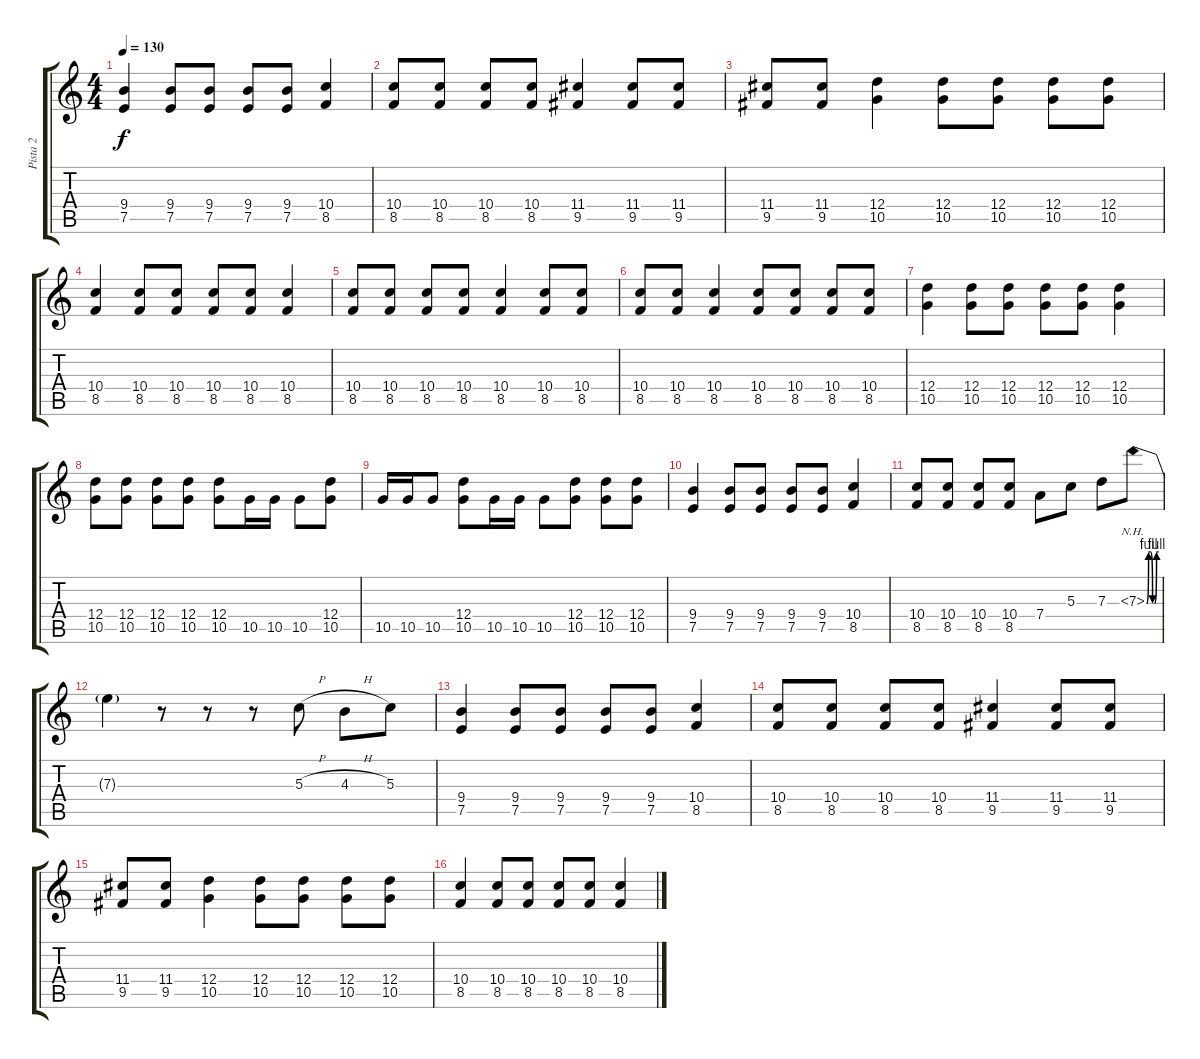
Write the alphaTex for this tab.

\track ("Pista 2" "Pista 2") {instrument distortionguitar}
\staff {score tabs}
\tuning (E4 B3 G3 D3 A2 E2) {hide}
\ts (4 4)
\tempo 130
\clef g2
\ks c
(9.4 7.5).4{dy f} (9.4 7.5).8 (9.4 7.5).8 (9.4 7.5).8 (9.4 7.5).8 (10.4 8.5).4 |
(10.4 8.5).8 (10.4 8.5).8 (10.4 8.5).8 (10.4 8.5).8 (11.4 9.5).4 (11.4 9.5).8 (11.4 9.5).8 |
(11.4 9.5).8 (11.4 9.5).8 (12.4 10.5).4 (12.4 10.5).8 (12.4 10.5).8 (12.4 10.5).8 (12.4 10.5).8 |
(10.4 8.5).4 (10.4 8.5).8 (10.4 8.5).8 (10.4 8.5).8 (10.4 8.5).8 (10.4 8.5).4 |
(10.4 8.5).8 (10.4 8.5).8 (10.4 8.5).8 (10.4 8.5).8 (10.4 8.5).4 (10.4 8.5).8 (10.4 8.5).8 |
(10.4 8.5).8 (10.4 8.5).8 (10.4 8.5).4 (10.4 8.5).8 (10.4 8.5).8 (10.4 8.5).8 (10.4 8.5).8 |
(12.4 10.5).4 (12.4 10.5).8 (12.4 10.5).8 (12.4 10.5).8 (12.4 10.5).8 (12.4 10.5).4 |
(12.4 10.5).8 (12.4 10.5).8 (12.4 10.5).8 (12.4 10.5).8 (12.4 10.5).8 10.5.16 10.5.16 10.5.8 (12.4 10.5).8 |
10.5.16 10.5.16 10.5.8 (12.4 10.5).8 10.5.16 10.5.16 10.5.8 (12.4 10.5).8 (12.4 10.5).8 (12.4 10.5).8 |
(9.4 7.5).4 (9.4 7.5).8 (9.4 7.5).8 (9.4 7.5).8 (9.4 7.5).8 (10.4 8.5).4 |
(10.4 8.5).8 (10.4 8.5).8 (10.4 8.5).8 (10.4 8.5).8 7.4.8 5.3.8 7.3.8 7.3{be (custom 0 0 10 4 20 4 30 0 40 0 50 4 60 4) nh}.8 |
7.3{t}.4 r.8 r.8 r.8 5.3{h}.8 4.3{h}.8 5.3.8 |
(9.4 7.5).4 (9.4 7.5).8 (9.4 7.5).8 (9.4 7.5).8 (9.4 7.5).8 (10.4 8.5).4 |
(10.4 8.5).8 (10.4 8.5).8 (10.4 8.5).8 (10.4 8.5).8 (11.4 9.5).4 (11.4 9.5).8 (11.4 9.5).8 |
(11.4 9.5).8 (11.4 9.5).8 (12.4 10.5).4 (12.4 10.5).8 (12.4 10.5).8 (12.4 10.5).8 (12.4 10.5).8 |
(10.4 8.5).4 (10.4 8.5).8 (10.4 8.5).8 (10.4 8.5).8 (10.4 8.5).8 (10.4 8.5).4
